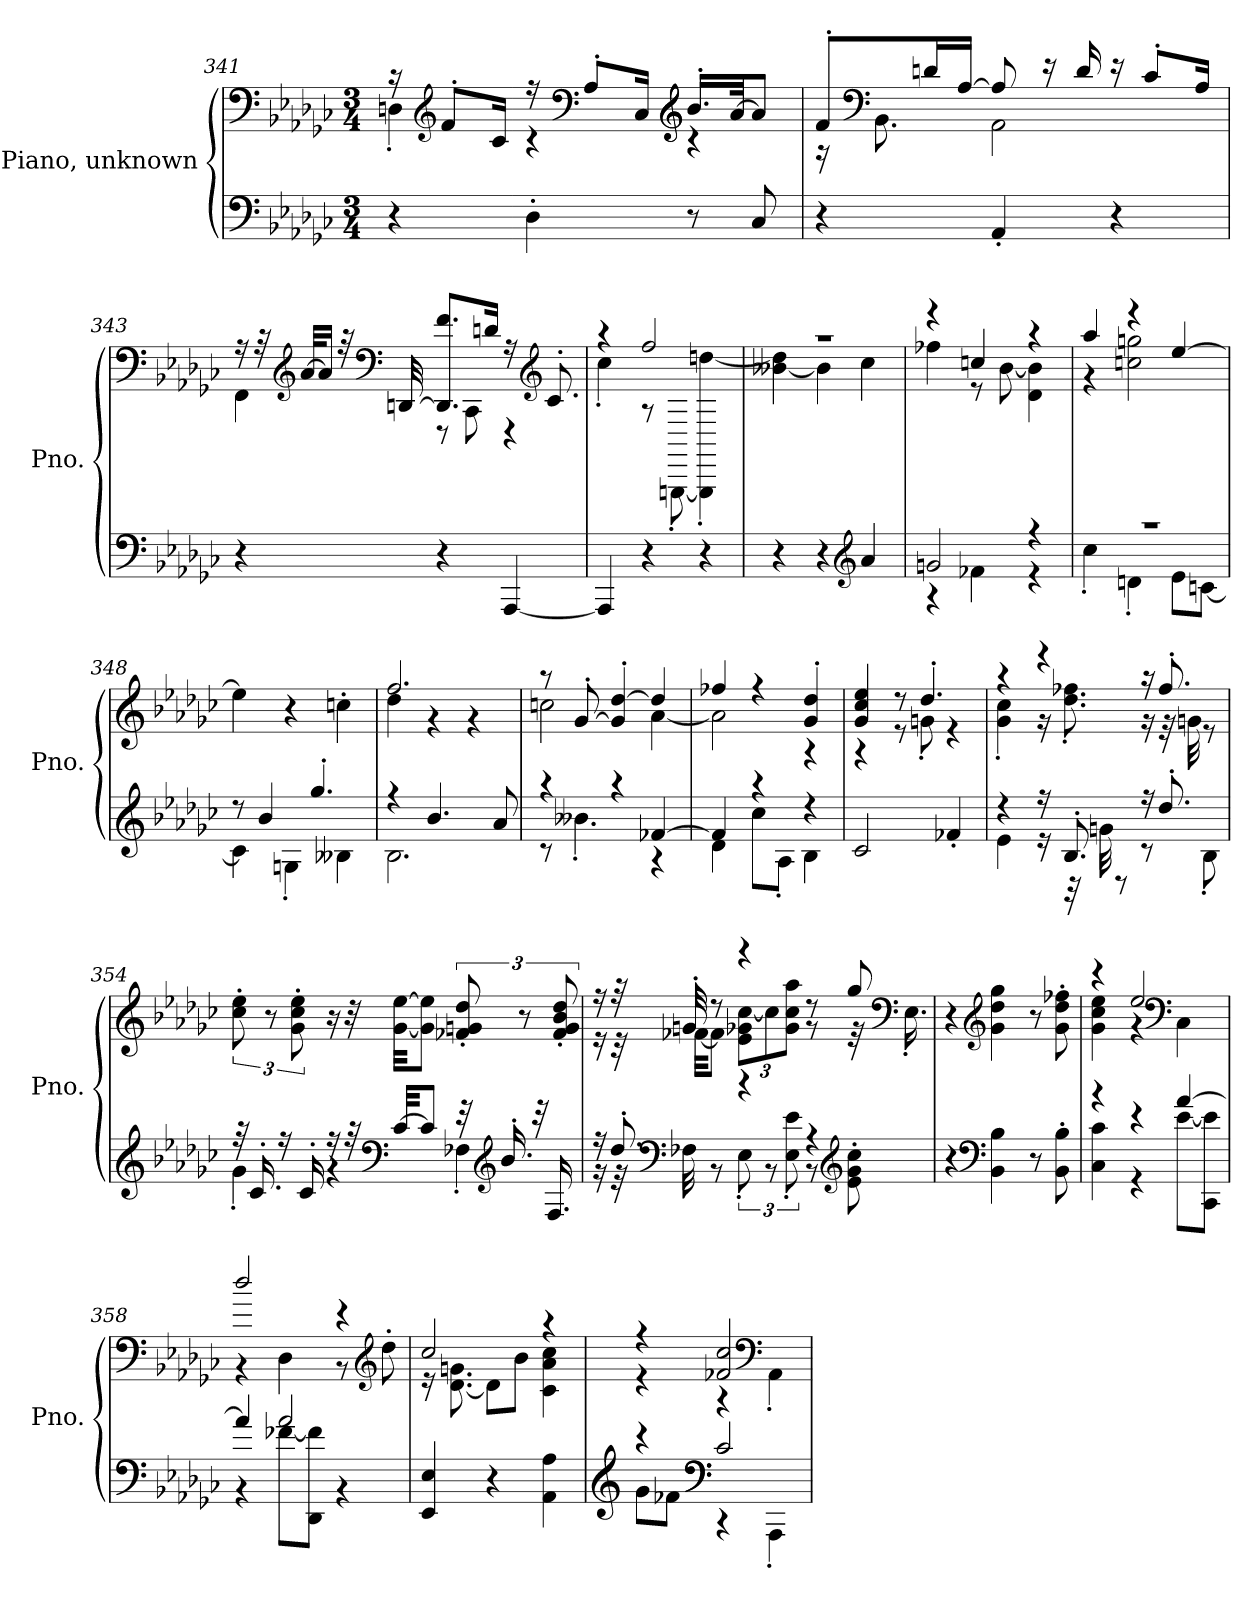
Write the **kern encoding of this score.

**kern	**kern
*part1	*part1
*staff2	*staff1
*I"Piano, unknown	*
*I'Pno.	*
!!LO:LB:g=z
*clefF4	*clefF4
*k[b-e-a-d-g-c-]	*k[b-e-a-d-g-c-]
*M3/4	*M3/4
=341	=341
*	*^
4r	16r	4Dn'\
*	*clefG2	*
.	8f'/L	.
.	16c-/Jk	.
4D-'\	16r	4r
*	*clefF4	*
.	8A-'/L	.
.	16C-/Jk	.
*	*clefG2	*
8r	16.b-'/LL	4r
.	[32a-/JK	.
8C-/	8a-/J]	.
=342	=342	=342
4r	8f'/L	16r
*	*clefF4	*
.	.	8.BB-\
.	16dn/L	.
.	[16A-/JJ	.
4AA-'/	8A-/]	2AA-\
.	16r	.
.	16d/	.
4r	16r	.
.	8c-'/L	.
.	16A-/Jk	.
!!LO:LB:g=z	!!
=343	=343	=343
4r	16r	4FF\
.	32r	.
*	*clefG2	*
.	[32a-/KLL	.
.	16a-/JJ]	.
.	32r	.
*	*clefF4	*
.	[32DDn/	.
4r	8.DD/] 8.f/L	8r
.	.	8CC-\
.	16dn/Jk	.
[4AAA-/	16r	4r
*	*clefG2	*
.	8.c-'/	.
=344	=344	=344
4AAA-/]	4r	4cc-'\
4r	2ff/	8r
.	.	[8GGGn'\
4r	.	4GGG\]' [4ddn\'
=345	=345	=345
4r	2.r	[4b--X\ 4dd\]
4r	.	4b--\]
*clefG2	*	*
4a-/	.	4cc-\
=346	=346	=346
*^	*	*
2gn/	4r	4r	4ff-X\
.	4f-X\	4ccn/	8r
.	.	.	[8b-\
4r	4r	4r	4d-\ 4b-\]
!!LO:LB:g=z	!!
=347	=347	=347	=347
2.r	4cc-'\	4aa-/	4r
.	4dn'\	4r	2ccn\ 2ggn\
.	8e-\L	[4ee-/	.
.	[8cn\J	.	.
*	*	*v	*v
=348	=348	=348
8r	4c\]	4ee-\]
4b-/	.	.
.	4Gn'\	4r
4.gg-'/	.	.
.	4B--X\	4ccn'\
=349	=349	=349
*	*	*^
4r	2.B-\	2.ff/	4dd-\
4.b-/	.	.	4r
.	.	.	4r
8a-/	.	.	.
=350	=350	=350	=350
4r	8r	8r	2ccn\
.	4.b--X'\	[8g-'/	.
4r	.	4g-/]' [4dd-/'	.
[4f-X/	4r	4dd-/]	[4a-\
=351	=351	=351	=351
4f-/]	4d-\	4ff-X/	2a-\]
4r	8cc-\L	4r	.
.	8A-'\J	.	.
4r	4B-\	4g-/' 4dd-/'	4r
*v	*v	*	*
=352	=352	=352
2c-/	4g-/ 4cc-/ 4ee-/	4r
.	8r	8r
.	4.dd-'/	8gn'\
4f-X'/	.	4r
!!LO:LB:g=z	!!
=353	=353	=353
*^	*	*
4r	4e-\	4r	4g-\' 4cc-\'
16r	16r	4r	16r
8.B-'/	32r	.	8.dd-\' 8.ff-X\'
.	32gn\	.	.
.	8r	.	.
16r	8r	16r	16r
8.dd-'/	.	8.ff-'/	32r
.	.	.	32gn\
.	8B-'\	.	8r
*	*	*v	*v
=354	=354	=354
32r	4g-'\	12cc-\' 12ee-\'
16.c-'/	.	.
.	.	12r
16r	.	.
.	.	12g-\' 12cc-\' 12ee-\'
16c-'/	.	.
16r	4r	16r
32r	.	32r
*clefF4	*	*
[32c-/KKL	.	[32g-\ [32ee-\KKL
8c-/J]	.	8g-\] 8ee-\]J
32r	4F-X'\	12f-X/' 12gn/' 12dd-/'
*clefG2	*	*
16.b-'/	.	.
.	.	12r
32r	.	.
16.F-/	.	.
.	.	12f-/' 12g/' 12b-/' 12dd-/'
!!LO:LB:g=z
=355	=355	=355
*	*	*^
16r	16r	16r	16r
8.dd-'/	32r	32r	32r
*clefF4	*	*	*
.	32F-X\	32gn'/	[32f-X\KKL
.	8r	8r	8f-\J]
*	*	*	*Xbrackettup
4r	12E-'\	4r	12e-\ 12g-X\ [12cc-\L
.	12r	.	12cc-\]
.	12E-\' 12e-\'	.	12g-\ 12cc-\ 12aa-\J
4r	8r	8r	8r
*clefG2	*	*	*
.	8e-\' 8g-\' 8cc-\'	8gg-/	32r
*	*	*clefF4	*
.	.	.	16.E-'\
*v	*v	*	*
*	*v	*v
=356	=356
4r	4r
*clefF4	*clefG2
4BB-\ 4B-\	4g-\ 4dd-\ 4gg-\
8r	8r
8BB-\' 8B-\'	8g-\' 8dd-\' 8ff-X\'
=357	=357
*^	*^
4r	4C-\ 4c-\	4r	4g-\ 4cc-\ 4ee-\
4r	4r	2ee-/	4r
*	*	*clefF4	*
[4a-/	[8e-\L	.	4C-\
.	8CC-\ 8e-\]J	.	.
!!LO:PB:g=z	!!
=358	=358	=358	=358
4a-/]	4r	2dd-/	4r
2a-/	[8f-X\L	.	4D-\
.	8DD-\ 8f-\]J	.	.
.	4r	4r	8r
*	*	*clefG2	*
.	.	.	8dd-'\
*v	*v	*	*
=359	=359	=359
4EE-/ 4E-/	2cc-/	16r
.	.	[8.d-\ 8.gn\
4r	.	8d-\L]
.	.	8b-\J
4AA-\ 4A-\	4r	4c-\ 4a-\ 4cc-\
=360	=360	=360
*clefG2	*	*
*^	*	*
4r	8g-\L	4r	4r
.	8f-X\J	.	.
*clefF4	*	*	*
2c-/	4r	2f-X/ 2cc-/	4r
*	*	*clefF4	*
.	4AAA-'\	.	4AA-'\
*v	*v	*	*
*	*v	*v
=	=
*-	*-
